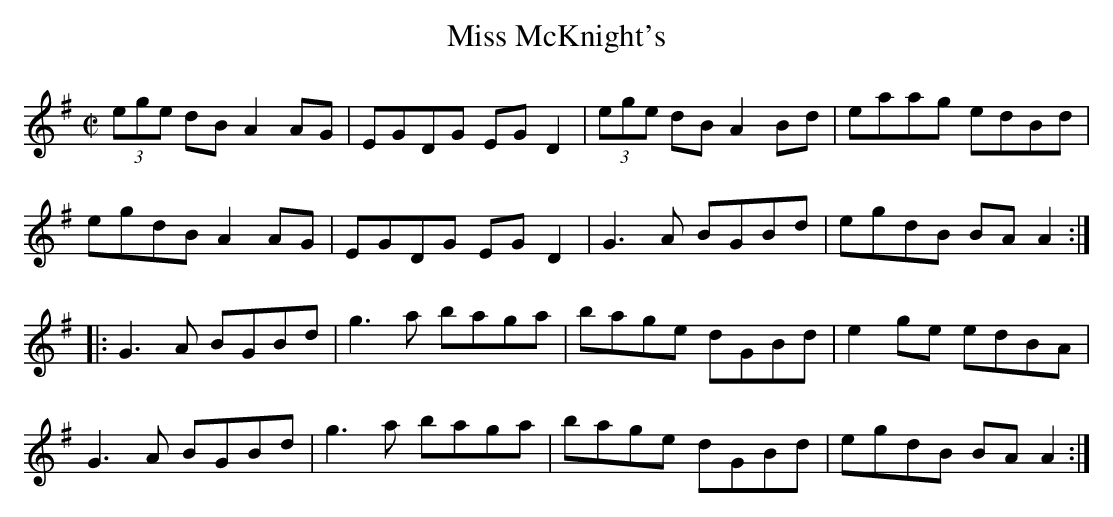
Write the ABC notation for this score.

X:1
T:Miss McKnight's
M:C|
K:Ador
(3ege dB A2AG|EGDG EGD2|(3ege dB A2Bd|eaag edBd|
egdB A2AG|EGDG EGD2|G3A BGBd|egdB BAA2:|
|:G3A BGBd|g3a baga|bage dGBd|e2ge edBA|
G3A BGBd|g3a baga|bage dGBd|egdB BAA2:|
